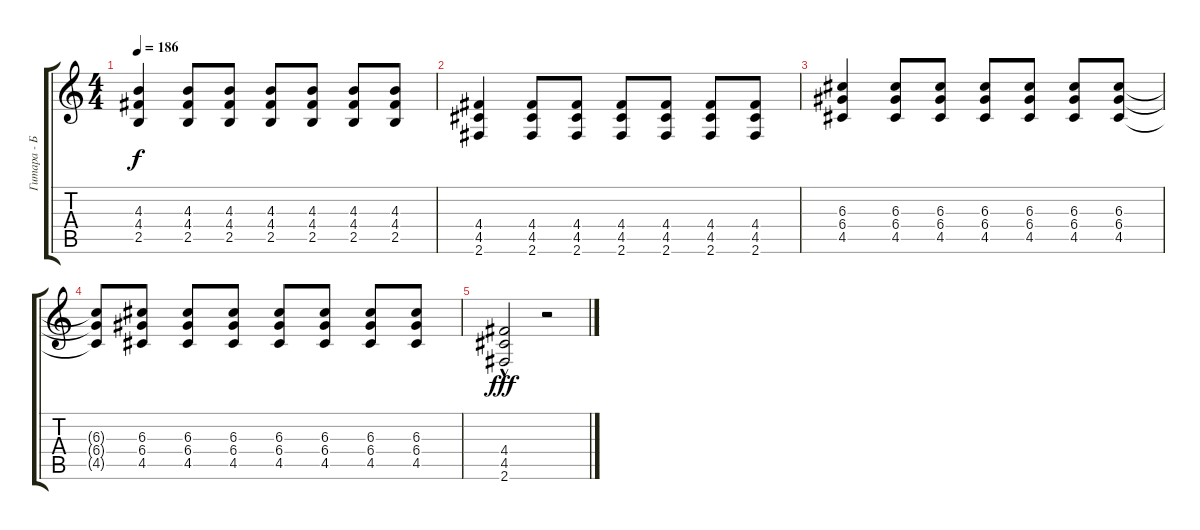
\track ("Гитара - Билли Джо" "Гитара - Б") {instrument overdrivenguitar}
\staff {score tabs}
\tuning (E4 B3 G3 D3 A2 E2) {hide}
\ts (4 4)
\tempo 186
\clef g2
\ks c
(4.3 4.4 2.5).4{dy f} (4.3 4.4 2.5).8 (4.3 4.4 2.5).8 (4.3 4.4 2.5).8 (4.3 4.4 2.5).8 (4.3 4.4 2.5).8 (4.3 4.4 2.5).8 |
(4.4 4.5 2.6).4 (4.4 4.5 2.6).8 (4.4 4.5 2.6).8 (4.4 4.5 2.6).8 (4.4 4.5 2.6).8 (4.4 4.5 2.6).8 (4.4 4.5 2.6).8 |
(6.3 6.4 4.5).4 (6.3 6.4 4.5).8 (6.3 6.4 4.5).8 (6.3 6.4 4.5).8 (6.3 6.4 4.5).8 (6.3 6.4 4.5).8 (6.3 6.4 4.5).8 |
(6.3{t} 6.4{t} 4.5{t}).8 (6.3 6.4 4.5).8 (6.3 6.4 4.5).8 (6.3 6.4 4.5).8 (6.3 6.4 4.5).8 (6.3 6.4 4.5).8 (6.3 6.4 4.5).8 (6.3 6.4 4.5).8 |
(4.4 4.5{hac} 2.6).2{dy fff} r.2
